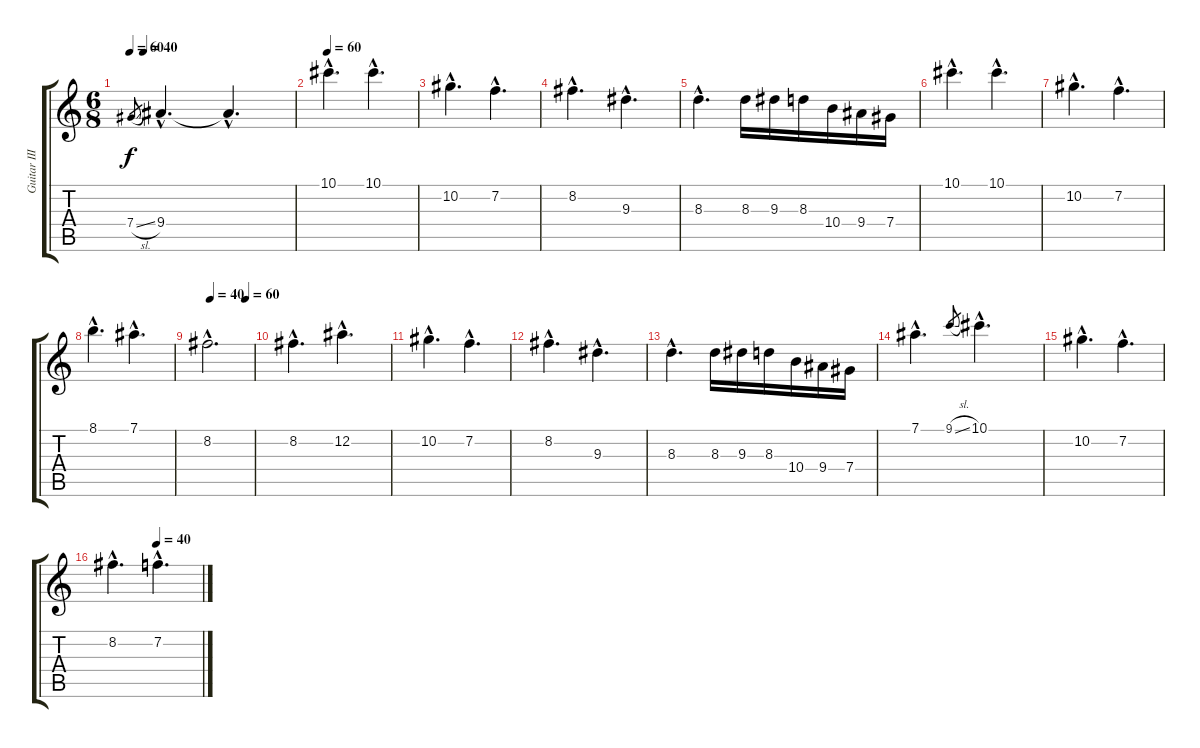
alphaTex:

\track ("Guitar III" "Guitar III") {instrument overdrivenguitar}
\staff {score tabs}
\tuning (Eb4 Bb3 Gb3 Db3 Ab2 Eb2) {hide}
\ts (6 8)
\tempo 60
\tempo (40 0.08333333333333333)
\clef g2
\ks c
7.4{sl}.8{gr dy f} 9.4{hac}.4{d} 9.4{hac t}.4{d} |
\tempo 60
10.1{hac}.4{d} 10.1{hac}.4{d} |
10.2{hac}.4{d} 7.2{hac}.4{d} |
8.2{hac}.4{d} 9.3{hac}.4{d} |
8.3{hac}.4{d} 8.3.16 9.3.16 8.3.16 10.4.16 9.4.16 7.4.16 |
10.1{hac}.4{d} 10.1{hac}.4{d} |
10.2{hac}.4{d} 7.2{hac}.4{d} |
8.1{hac}.4{d} 7.1{hac}.4{d} |
\tempo (40 0.08333333333333333)
\tempo (60 0.8333333333333334)
8.2{hac}.2{d} |
8.2{hac}.4{d volume 14} 12.2{hac}.4{d} |
10.2{hac}.4{d} 7.2{hac}.4{d} |
8.2{hac}.4{d} 9.3{hac}.4{d} |
8.3{hac}.4{d} 8.3.16 9.3.16 8.3.16 10.4.16 9.4.16 7.4.16 |
7.1{hac}.4{d} 9.1{sl}.8{gr} 10.1{hac}.4{d} |
10.2{hac}.4{d} 7.2{hac}.4{d} |
\tempo (40 0.5)
8.2{hac}.4{d} 7.2{hac}.4{d}
